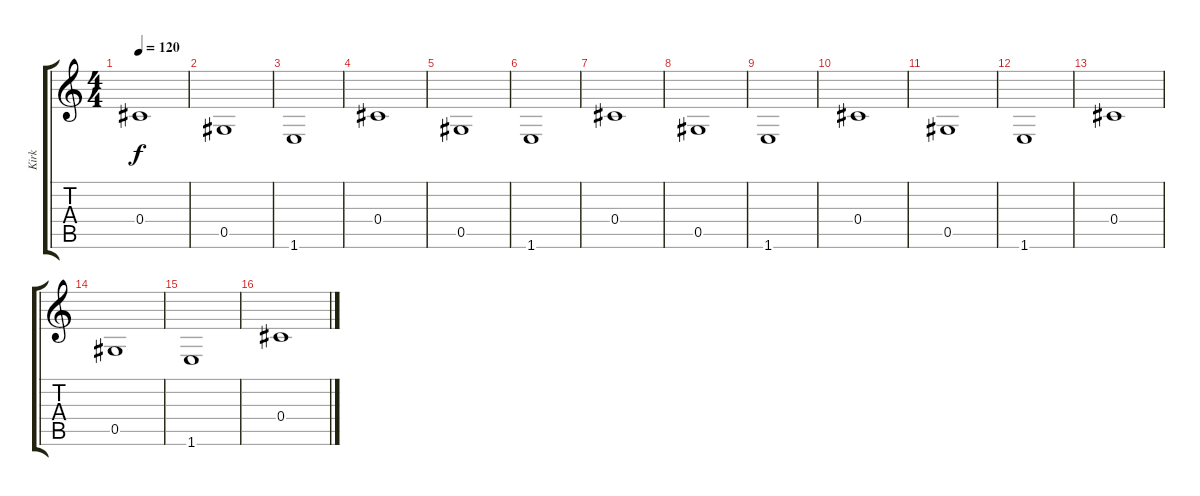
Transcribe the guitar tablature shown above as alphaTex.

\track ("Kirk" "Kirk") {instrument acousticguitarsteel}
\staff {score tabs}
\tuning (Eb4 Bb3 Gb3 Db3 Ab2 Eb2) {hide}
\ts (4 4)
\tempo 120
\clef g2
\ks c
0.4.1{dy f} |
0.5.1 |
1.6.1 |
0.4.1 |
0.5.1 |
1.6.1 |
0.4.1 |
0.5.1 |
1.6.1 |
0.4.1 |
0.5.1 |
1.6.1 |
0.4.1 |
0.5.1 |
1.6.1 |
0.4.1
